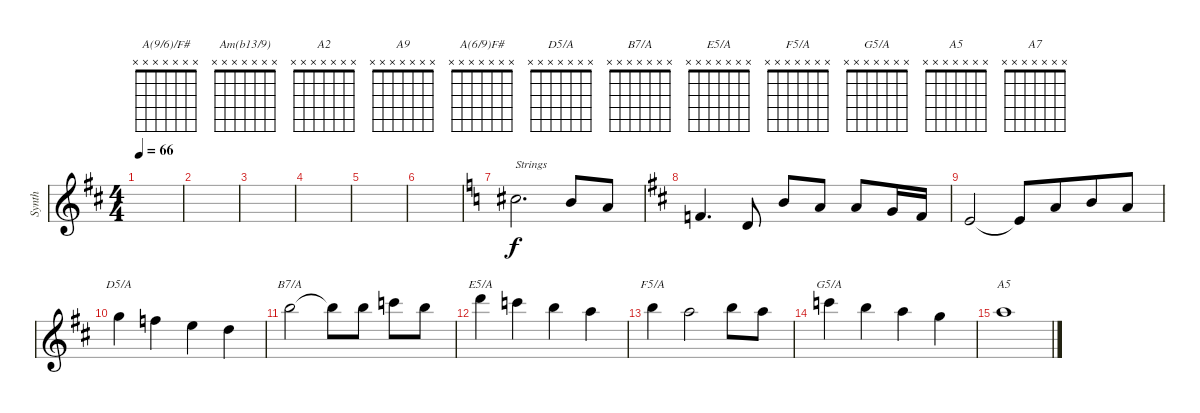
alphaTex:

\track ("Synth" "Synth") {instrument pad4choir}
\staff {score}
\tuning (E5 B4 G4 D4 A3 E3 B2) {hide}
\chord ("A(9/6)/F#" x x x x x x x)
\chord ("Am(b13/9)" x x x x x x x)
\chord ("A2" x x x x x x x)
\chord ("A9" x x x x x x x)
\chord ("A(6/9)F#" x x x x x x x)
\chord ("D5/A" x x x x x x x)
\chord ("B7/A" x x x x x x x)
\chord ("E5/A" x x x x x x x)
\chord ("F5/A" x x x x x x x)
\chord ("G5/A" x x x x x x x)
\chord ("A5" x x x x x x x)
\chord ("A7" x x x x x x x)
\ts (4 4)
\tempo 66
\clef g2
\ks d
|
|
|
|
|
|
\ks c
2.2.2{d txt "Strings" volume 13 instrument synthstrings1} 0.2.8 2.3.8 |
\ks d
3.4.4{d} 0.4.8 0.2.8 2.3.8 2.3.8 0.3.16 3.4.16 |
2.4.2 2.4{t}.8 2.3.8{beam merge} 0.2.8 2.3.8 |
3.1.4{ch "D5/A"} 1.1.4 0.1.4 3.2.4 |
7.1.2{ch "B7/A"} 7.1{t}.8 7.1.8 8.1.8 7.1.8 |
10.1.4{ch "E5/A"} 8.1.4 7.1.4 5.1.4 |
7.1.4{ch "F5/A"} 5.1.2 7.1.8 5.1.8 |
8.1.4{ch "G5/A"} 7.1.4 5.1.4 3.1.4 |
5.1.1{ch "A5"}
